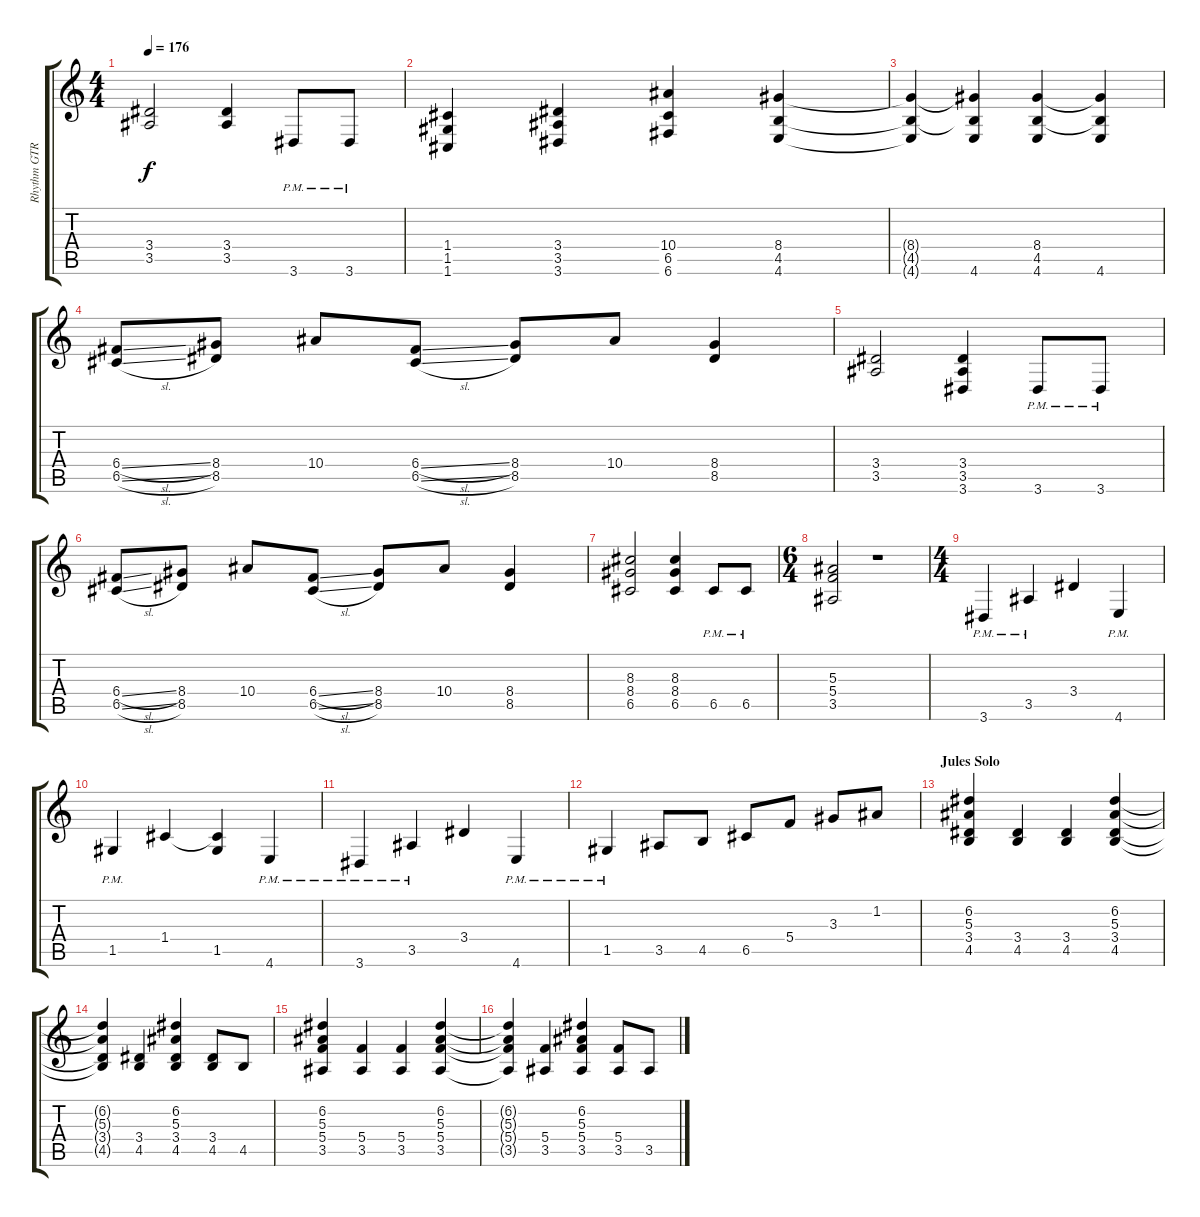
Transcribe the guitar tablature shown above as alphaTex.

\track ("Rhythm GTR 1" "Rhythm GTR") {instrument overdrivenguitar}
\staff {score tabs}
\tuning (D4 A3 F3 C3 G2 C2) {hide}
\ts (4 4)
\tempo 176
\clef g2
\ks aminor
(3.4 3.5).2{dy f} (3.4 3.5).4 3.6{pm}.8 3.6{pm}.8 |
(1.4 1.5 1.6).4 (3.4 3.5 3.6).4 (10.4 6.5 6.6).4 (8.4 4.5 4.6).4 |
(8.4{t} 4.5{t} 4.6{t}).4 (8.4{t} 4.5{t} 4.6).4 (8.4 4.5 4.6).4 (8.4{t} 4.5{t} 4.6).4 |
(6.4{sl} 6.5{sl}).8 (8.4 8.5).8 10.4.8 (6.4{sl} 6.5{sl}).8 (8.4 8.5).8 10.4.8 (8.4 8.5).4 |
(3.4 3.5).2 (3.4 3.5 3.6).4 3.6{pm}.8 3.6{pm}.8 |
(6.4{sl} 6.5{sl}).8 (8.4 8.5).8 10.4.8 (6.4{sl} 6.5{sl}).8 (8.4 8.5).8 10.4.8 (8.4 8.5).4 |
(8.3 8.4 6.5).2 (8.3 8.4 6.5).4 6.5{pm}.8 6.5{pm}.8 |
\ts (6 4)
(5.3 5.4 3.5).2 r.1 |
\ts (4 4)
3.6{pm}.4 3.5{pm}.4 3.4.4 4.6{pm}.4 |
1.5{pm}.4 1.4.4 (1.4{t} 1.5).4 4.6{pm}.4 |
3.6{pm}.4 3.5{pm}.4 3.4.4 4.6{pm}.4 |
1.5{pm}.4 3.5.8 4.5.8 6.5.8 5.4.8 3.3.8 1.2.8 |
\section ("" "Jules Solo")
(6.2 5.3 3.4 4.5).4 (3.4 4.5).4 (3.4 4.5).4 (6.2 5.3 3.4 4.5).4 |
(6.2{t} 5.3{t} 3.4{t} 4.5{t}).4 (3.4 4.5).4 (6.2 5.3 3.4 4.5).4 (3.4 4.5).8 4.5.8 |
(6.2 5.3 5.4 3.5).4 (5.4 3.5).4 (5.4 3.5).4 (6.2 5.3 5.4 3.5).4 |
(6.2{t} 5.3{t} 5.4{t} 3.5{t}).4 (5.4 3.5).4 (6.2 5.3 5.4 3.5).4 (5.4 3.5).8 3.5.8
